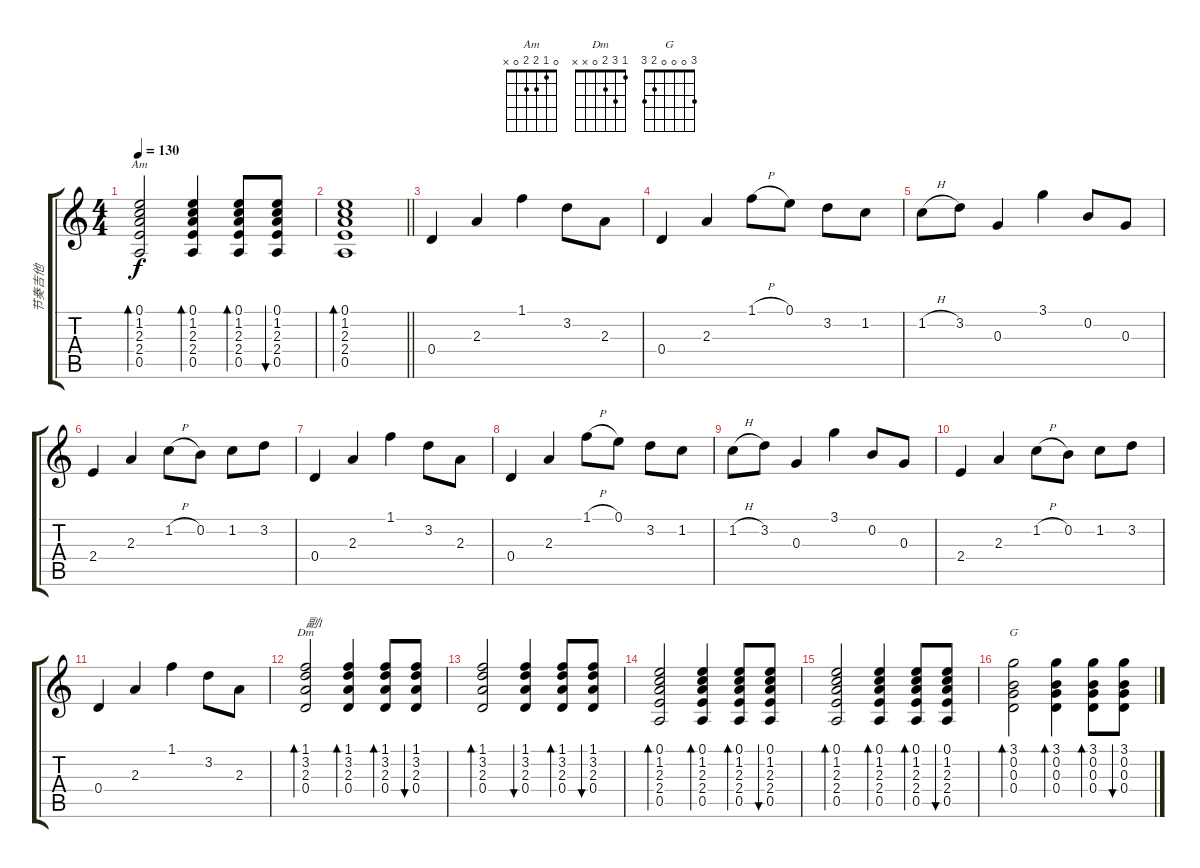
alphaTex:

\track ("节奏吉他" "节奏吉他") {instrument acousticguitarsteel}
\staff {score tabs}
\tuning (E4 B3 G3 D3 A2 E2) {hide}
\chord ("Am" 0 1 2 2 0 x)
\chord ("Dm" 1 3 2 0 x x)
\chord ("G" 3 0 0 0 2 3)
\ts (4 4)
\tempo 130
\clef g2
\ks c
(0.1 1.2 2.3 2.4 0.5).2{bd 30 ch "Am" dy f} (0.1 1.2 2.3 2.4 0.5).4{bd 30} (0.1 1.2 2.3 2.4 0.5).8{bd 30} (0.1 1.2 2.3 2.4 0.5).8{bu 30} |
\barLineRight lightlight
(0.1 1.2 2.3 2.4 0.5).1{bd 120} |
0.4.4 2.3.4 1.1.4 3.2.8 2.3.8 |
0.4.4 2.3.4 1.1{h}.8 0.1.8 3.2.8 1.2.8 |
1.2{h}.8 3.2.8 0.3.4 3.1.4 0.2.8 0.3.8 |
2.4.4 2.3.4 1.2{h}.8 0.2.8 1.2.8 3.2.8 |
0.4.4 2.3.4 1.1.4 3.2.8 2.3.8 |
0.4.4 2.3.4 1.1{h}.8 0.1.8 3.2.8 1.2.8 |
1.2{h}.8 3.2.8 0.3.4 3.1.4 0.2.8 0.3.8 |
2.4.4 2.3.4 1.2{h}.8 0.2.8 1.2.8 3.2.8 |
0.4.4 2.3.4 1.1.4 3.2.8 2.3.8 |
(1.1 3.2 2.3 0.4).2{bd 30 ch "Dm" txt "副1"} (1.1 3.2 2.3 0.4).4{bd 30} (1.1 3.2 2.3 0.4).8{bd 30} (1.1 3.2 2.3 0.4).8{bu 60} |
(1.1 3.2 2.3 0.4).2{bd 30} (1.1 3.2 2.3 0.4).4{bu 30} (1.1 3.2 2.3 0.4).8{bd 30} (1.1 3.2 2.3 0.4).8{bu 60} |
(0.1 1.2 2.3 2.4 0.5).2{bd 30} (0.1 1.2 2.3 2.4 0.5).4{bd 30} (0.1 1.2 2.3 2.4 0.5).8{bd 30} (0.1 1.2 2.3 2.4 0.5).8{bu 30} |
(0.1 1.2 2.3 2.4 0.5).2{bd 60} (0.1 1.2 2.3 2.4 0.5).4{bd 30} (0.1 1.2 2.3 2.4 0.5).8{bd 30} (0.1 1.2 2.3 2.4 0.5).8{bu 30} |
(3.1 0.2 0.3 0.4).2{bd 30 ch "G"} (3.1 0.2 0.3 0.4).4{bd 30} (3.1 0.2 0.3 0.4).8{bd 30} (3.1 0.2 0.3 0.4).8{bu 30}
